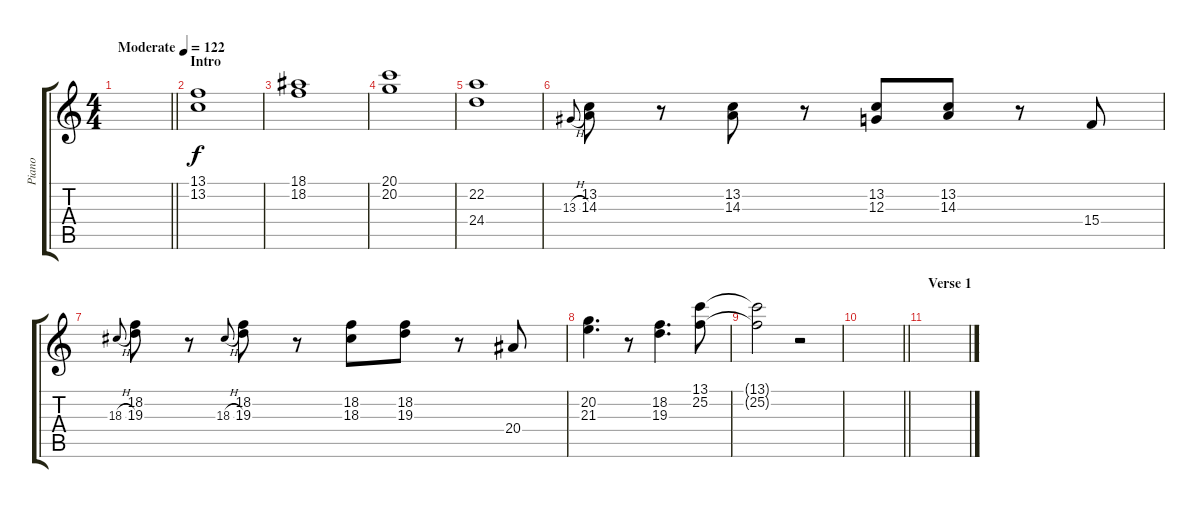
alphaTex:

\track ("Piano" "Piano") {instrument acousticgrandpiano}
\staff {score tabs}
\tuning (E4 B3 G3 D3 A2 E2) {hide}
\ts (4 4)
\tempo (122 "Moderate")
\clef g2
\barLineRight lightlight
\ks c
|
\section ("" "Intro")
(13.1 13.2).1 |
(18.1 18.2).1 |
(20.1 20.2).1 |
(22.2 24.4).1 |
13.3{h}.8{gr onbeat} (13.2 14.3).8 r.8 (13.2 14.3).8 r.8 (13.2 12.3).8 (13.2 14.3).8 r.8 15.4.8 |
18.3{h}.8{gr onbeat} (18.2 19.3).8 r.8 18.3{h}.8{gr onbeat} (18.2 19.3).8 r.8 (18.2 18.3).8 (18.2 19.3).8 r.8 20.4.8 |
(20.2 21.3).4{d} r.8 (18.2 19.3).4{d} (13.1 25.2).8 |
(13.1{t} 25.2{t}).2 r.2 |
\barLineRight lightlight
|
\section ("" "Verse 1")
